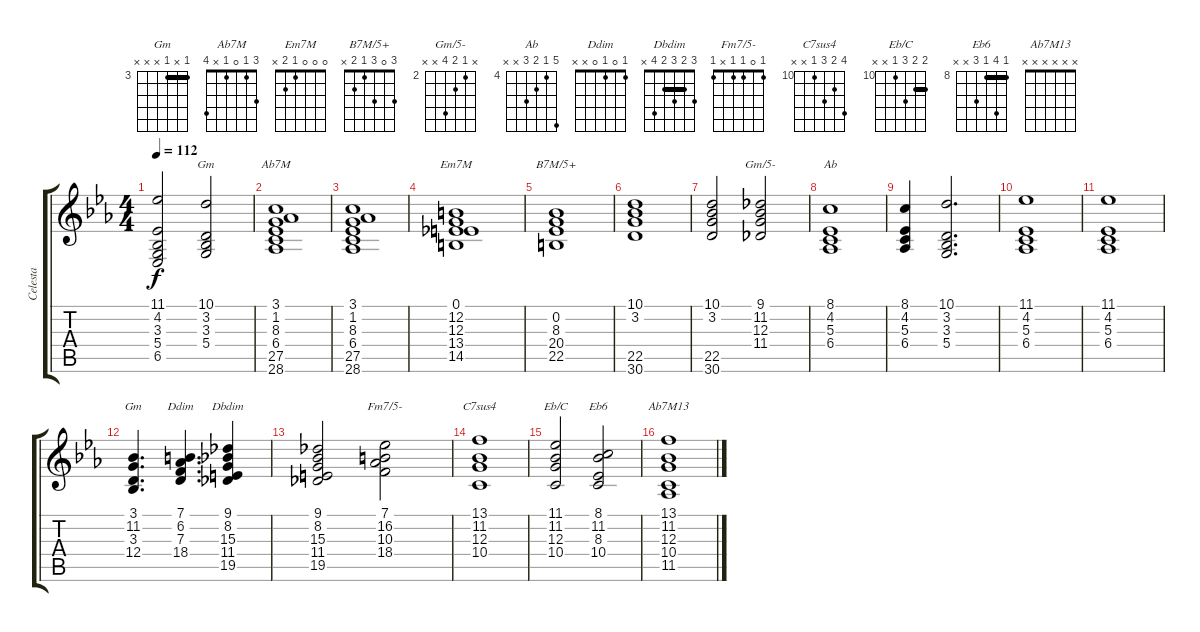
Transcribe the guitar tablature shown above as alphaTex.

\track ("Celesta" "Celesta") {instrument synthstrings1}
\staff {score tabs}
\tuning (E4 B3 G3 D3 A2 E2) {hide}
\chord ("Gm" x 3 3 5 x x) {firstfret 3 barre 3}
\chord ("Ab7M" 3 1 0 1 x 4)
\chord ("Em7M" 0 0 0 1 2 x)
\chord ("B7M/5+" 3 0 3 1 2 x)
\chord ("Gm/5-" x 2 3 5 x x) {firstfret 2}
\chord ("Ab" 8 4 5 6 x x) {firstfret 4}
\chord ("Gm" 3 x 3 x x x) {firstfret 3 barre 3}
\chord ("Ddim" 1 0 1 0 x x)
\chord ("Dbdim" 3 2 3 2 4 x) {barre 2}
\chord ("Fm7/5-" 1 0 1 1 x 1)
\chord ("C7sus4" 13 11 12 10 x x) {firstfret 10}
\chord ("Eb/C" 11 11 12 10 x x) {firstfret 10 barre 11}
\chord ("Eb6" 8 11 8 10 x x) {firstfret 8 barre 8}
\chord ("Ab7M13" x x x x x x)
\ts (4 4)
\tempo 112
\clef g2
\ks cminor
(11.1 4.2 3.3 5.4 6.5).2{dy f} (10.1 3.2 3.3 5.4).2{ch "Gm"} |
(3.1 1.2 8.3 6.4 27.5 28.6).1{ch "Ab7M"} |
(3.1 1.2 8.3 6.4 27.5 28.6).1 |
(0.1 12.2 12.3 13.4 14.5).1{ch "Em7M"} |
(0.2 8.3 20.4 22.5).1{ch "B7M/5+"} |
(10.1 3.2 22.5 30.6).1 |
(10.1 3.2 22.5 30.6).2 (9.1 11.2 12.3 11.4).2{ch "Gm/5-"} |
(8.1 4.2 5.3 6.4).1{ch "Ab"} |
(8.1 4.2 5.3 6.4).4 (10.1 3.2 3.3 5.4).2{d} |
(11.1 4.2 5.3 6.4).1 |
(11.1 4.2 5.3 6.4).1 |
(3.1 11.2 3.3 12.4).4{d ch "Gm"} (7.1 6.2 7.3 18.4).4{d ch "Ddim"} (9.1 8.2 15.3 11.4 19.5).4{ch "Dbdim"} |
(9.1 8.2 15.3 11.4 19.5).2 (7.1 16.2 10.3 18.4).2{ch "Fm7/5-"} |
(13.1 11.2 12.3 10.4).1{ch "C7sus4"} |
(11.1 11.2 12.3 10.4).2{ch "Eb/C"} (8.1 11.2 8.3 10.4).2{ch "Eb6"} |
(13.1 11.2 12.3 10.4 11.5).1{ch "Ab7M13"}
